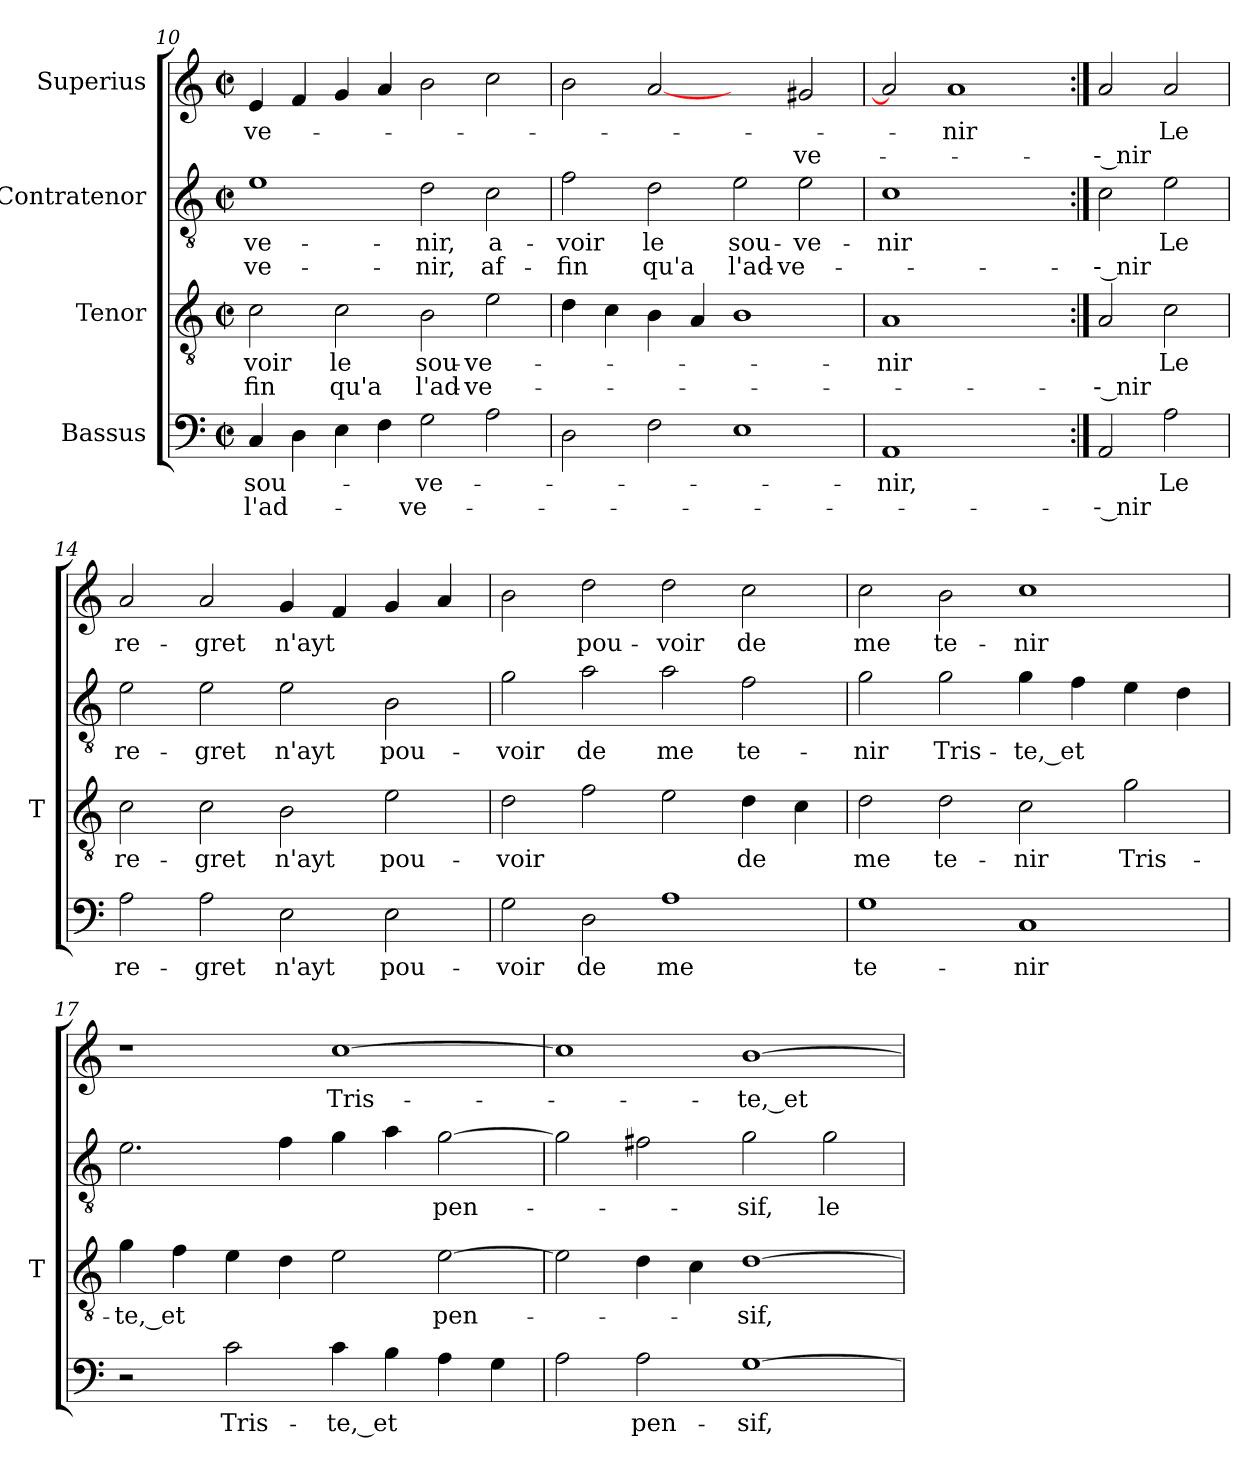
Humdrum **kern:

**kern	**text	**text	**kern	**text	**text	**kern	**text	**text	**kern	**text	**text
*part4	*part4	*part4	*part3	*part3	*part3	*part2	*part2	*part2	*part1	*part1	*part1
*staff4	*staff4	*staff4	*staff3	*staff3	*staff3	*staff2	*staff2	*staff2	*staff1	*staff1	*staff1
*I"Bassus	*	*	*I"Tenor	*	*	*I"Contratenor	*	*	*I"Superius	*	*
*	*	*	*I'T	*	*	*	*	*	*	*	*
*clefF4	*	*	*clefGv2	*	*	*clefGv2	*	*	*clefG2	*	*
*k[]	*	*	*k[]	*	*	*k[]	*	*	*k[]	*	*
*C:	*	*	*C:	*	*	*C:	*	*	*C:	*	*
*M2/2	*	*	*M2/2	*	*	*M2/2	*	*	*M2/2	*	*
*met(c|)	*	*	*met(c|)	*	*	*met(c|)	*	*	*met(c|)	*	*
=10	=10	=10	=10	=10	=10	=10	=10	=10	=10	=10	=10
4C	sou-	l'ad-	2c	-voir	-fin	1e	ve-	ve-	4e	ve-	.
4D	.	.	.	.	.	.	.	.	4f	.	.
4E	.	.	2c	-le	-qu'a	.	.	.	4g	.	.
4F	.	.	.	.	.	.	.	.	4a	.	.
2G	ve-	ve-	2B	sou-	l'ad-	2d	-nir,	-nir,	2b	.	.
2A	.	.	2e	ve-	ve-	2c	a-	af-	2cc	.	.
=11	=11	=11	=11	=11	=11	=11	=11	=11	=11	=11	=11
2D	.	.	4d	.	.	2f	-voir	-fin	2b	.	.
.	.	.	4c	.	.	.	.	.	.	.	.
2F	.	.	4B	.	.	2d	-le	-qu'a	[2a	.	.
.	.	.	4A	.	.	.	.	.	.	.	.
1E	.	.	1B	.	.	2e	sou-	l'ad-	2ryy	.	.
.	.	.	.	.	.	2e	ve-	ve-	2g#X	.	ve-
=12	=12	=12	=12	=12	=12	=12	=12	=12	=12	=12	=12
1AA	-nir,	.	1A	-nir	.	1c	-nir	.	2a]	.	.
.	.	.	.	.	.	.	.	.	1a	-nir	.
2ryy	.	.	2ryy	.	.	2ryy	.	.	.	.	.
=13:|!	=13:|!	=13:|!	=13:|!	=13:|!	=13:|!	=13:|!	=13:|!	=13:|!	=13:|!	=13:|!	=13:|!
2AA	.	-- nir	2A	.	-- nir	2c	.	-- nir	2a	.	-- nir
2A	-Le	.	2c	-Le	.	2e	-Le	.	2a	-Le	.
!!LO:PB:g=z
=14	=14	=14	=14	=14	=14	=14	=14	=14	=14	=14	=14
2A	re-	.	2c	re-	.	2e	re-	.	2a	re-	.
2A	-gret	.	2c	-gret	.	2e	-gret	.	2a	-gret	.
2E	-n'ayt	.	2B	-n'ayt	.	2e	-n'ayt	.	4g	-n'ayt	.
.	.	.	.	.	.	.	.	.	4f	.	.
2E	pou-	.	2e	pou-	.	2B	pou-	.	4g	.	.
.	.	.	.	.	.	.	.	.	4a	.	.
=15	=15	=15	=15	=15	=15	=15	=15	=15	=15	=15	=15
2G	-voir	.	2d	-voir	.	2g	-voir	.	2b	.	.
2D	-de	.	2f	.	.	2a	-de	.	2dd	pou-	.
1A	-me	.	2e	.	.	2a	-me	.	2dd	-voir	.
.	.	.	4d	-de	.	2f	te-	.	2cc	-de	.
.	.	.	4c	.	.	.	.	.	.	.	.
=16	=16	=16	=16	=16	=16	=16	=16	=16	=16	=16	=16
1G	te-	.	2d	-me	.	2g	-nir	.	2cc	-me	.
.	.	.	2d	te-	.	2g	Tris-	.	2b	te-	.
1C	-nir	.	2c	-nir	.	4g	-te,_et	.	1cc	-nir	.
.	.	.	.	.	.	4f	.	.	.	.	.
.	.	.	2g	Tris-	.	4e	.	.	.	.	.
.	.	.	.	.	.	4d	.	.	.	.	.
=17	=17	=17	=17	=17	=17	=17	=17	=17	=17	=17	=17
2r	.	.	4g	-te,_et	.	2.e	.	.	1r	.	.
.	.	.	4f	.	.	.	.	.	.	.	.
2c	Tris-	.	4e	.	.	.	.	.	.	.	.
.	.	.	4d	.	.	4f	.	.	.	.	.
4c	-te,_et	.	2e	.	.	4g	.	.	[1cc	Tris-	.
4B	.	.	.	.	.	4a	.	.	.	.	.
4A	.	.	[2e	pen-	.	[2g	pen-	.	.	.	.
4G	.	.	.	.	.	.	.	.	.	.	.
=18	=18	=18	=18	=18	=18	=18	=18	=18	=18	=18	=18
2A	.	.	2e]	.	.	2g]	.	.	1cc]	.	.
2A	pen-	.	4d	.	.	2f#X	.	.	.	.	.
.	.	.	4c	.	.	.	.	.	.	.	.
[1G	-sif,	.	[1d	-sif,	.	2g	-sif,	.	[1b	-te,_et	.
.	.	.	.	.	.	2g	-le	.	.	.	.
=	=	=	=	=	=	=	=	=	=	=	=
*-	*-	*-	*-	*-	*-	*-	*-	*-	*-	*-	*-
